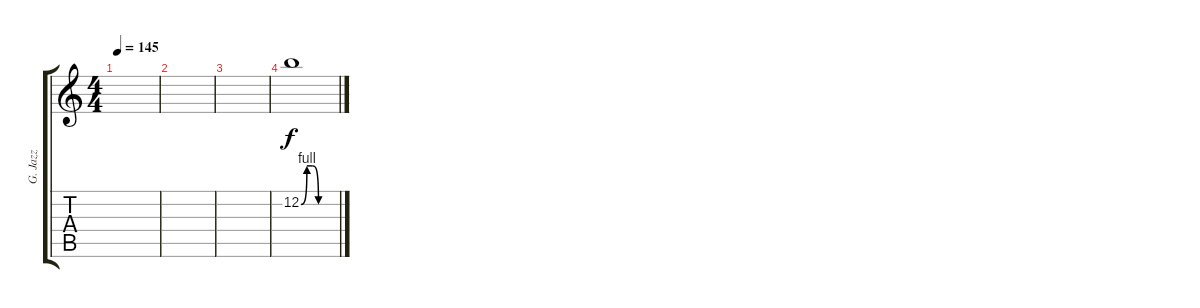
\track ("G. Jazz" "G. Jazz") {instrument electricguitarjazz}
\staff {score tabs}
\tuning (E4 B3 G3 D3 A2 E2) {hide}
\ts (4 4)
\tempo 145
\clef g2
\ks c
|
|
|
12.2{be (custom 0 0 10 4 20 4 30 0 60 0)}.1
